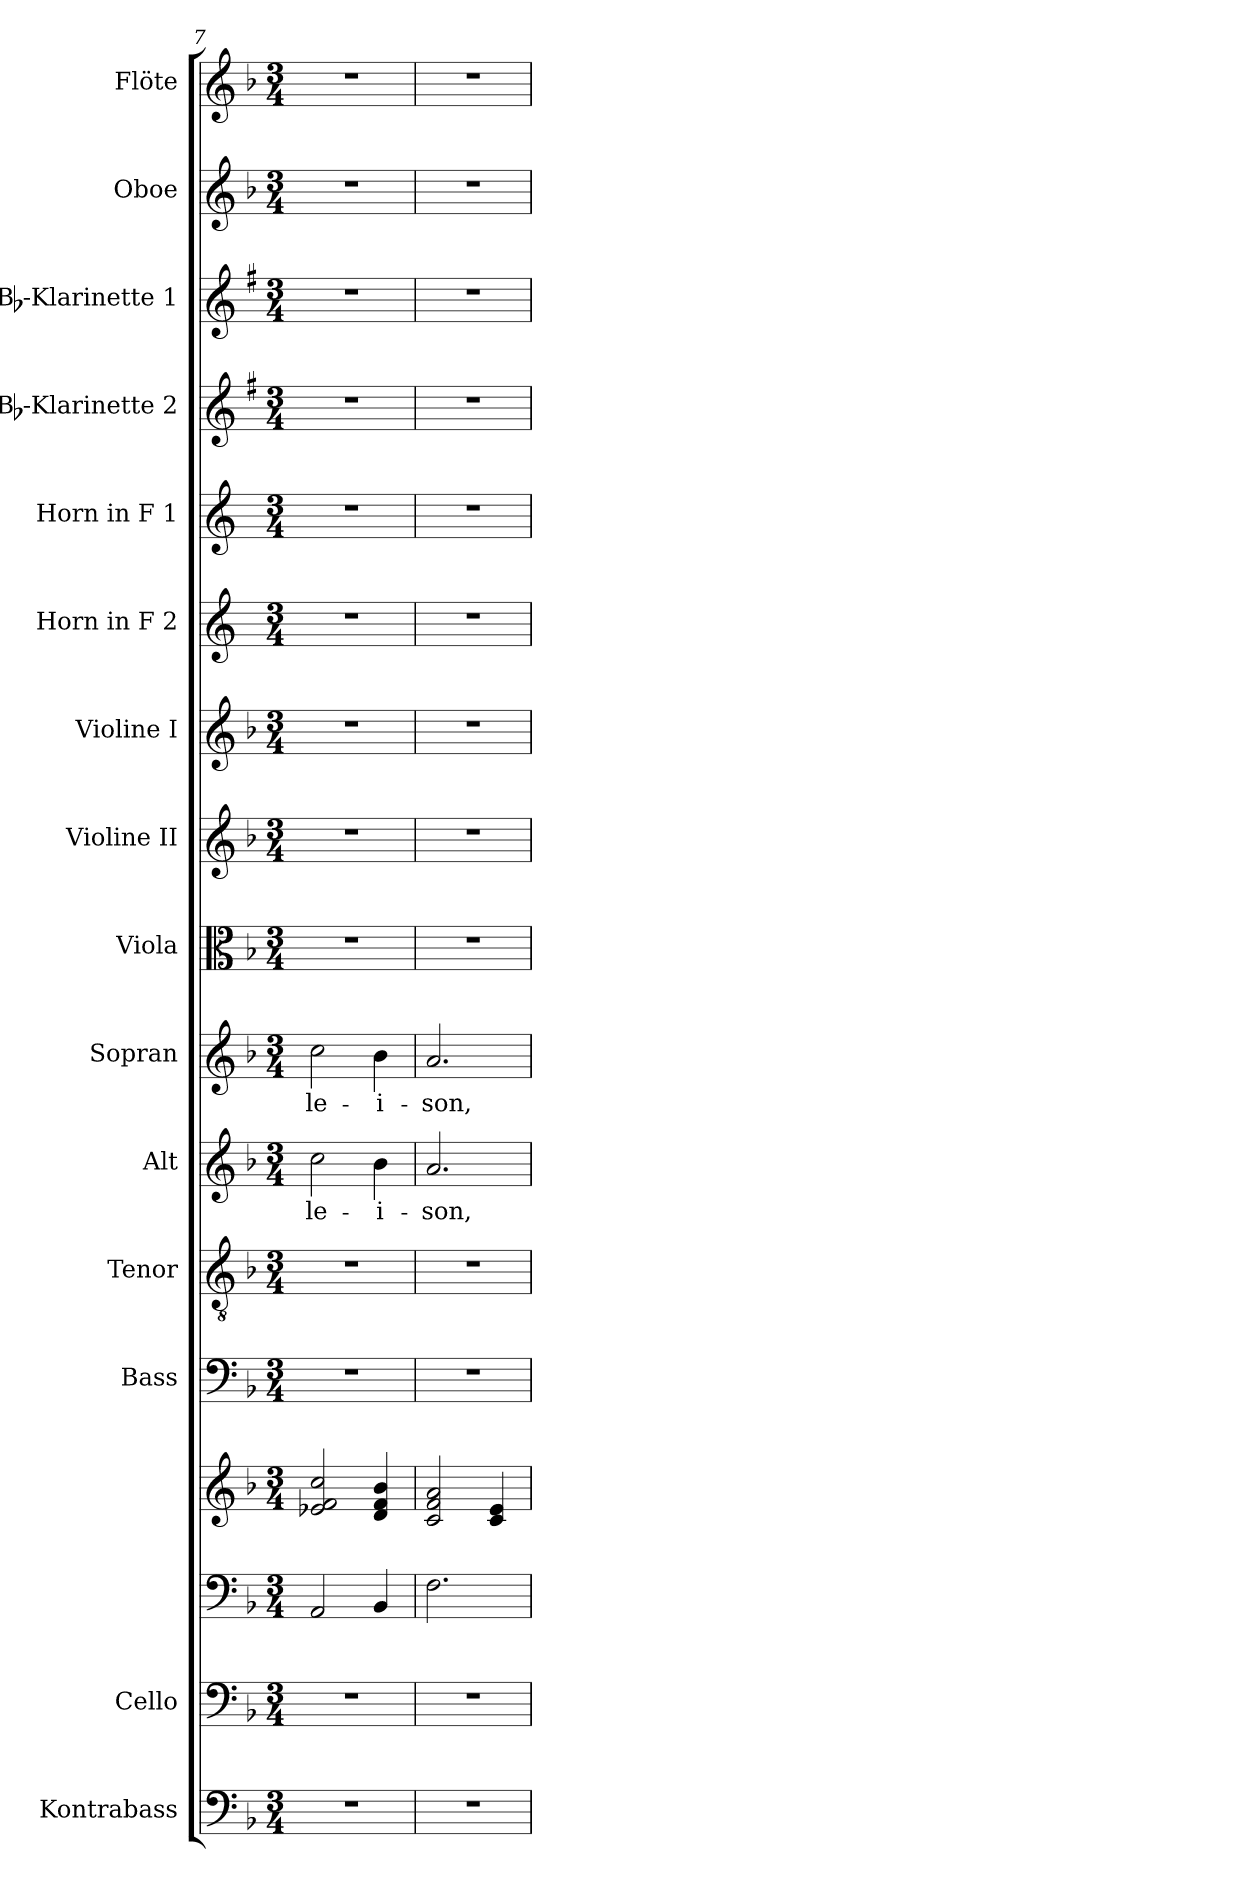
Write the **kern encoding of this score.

**kern	**kern	**kern	**kern	**kern	**kern	**kern	**text	**kern	**text	**kern	**kern	**kern	**kern	**kern	**kern	**kern	**kern	**kern
*part16	*part15	*part14	*part14	*part13	*part12	*part11	*part11	*part10	*part10	*part9	*part8	*part7	*part6	*part5	*part4	*part3	*part2	*part1
*staff17	*staff16	*staff15	*staff14	*staff13	*staff12	*staff11	*staff11	*staff10	*staff10	*staff9	*staff8	*staff7	*staff6	*staff5	*staff4	*staff3	*staff2	*staff1
*I"Kontrabass	*I"Cello	*	*	*I"Bass	*I"Tenor	*I"Alt	*	*I"Sopran	*	*I"Viola	*I"Violine II	*I"Violine I	*I"Horn in F 2	*I"Horn in F 1	*I"Bb-Klarinette 2	*I"Bb-Klarinette 1	*I"Oboe	*I"Flöte
*I'Kb.	*	*	*	*I'B.	*I'T.	*I'A.	*	*I'S.	*	*I'Vla.	*I'Vl. II	*I'Vl. I	*	*	*I'Bb Kl. 2	*I'Bb Kl. 1	*I'Ob.	*I'Fl.
*clefF4	*clefF4	*clefF4	*clefG2	*clefF4	*clefGv2	*clefG2	*	*clefG2	*	*clefC3	*clefG2	*clefG2	*clefG2	*clefG2	*clefG2	*clefG2	*clefG2	*clefG2
*ITrd7c12	*	*	*	*	*	*	*	*	*	*	*	*	*ITrd4c7	*ITrd4c7	*ITrd1c2	*ITrd1c2	*	*
*k[b-]	*k[b-]	*k[b-]	*k[b-]	*k[b-]	*k[b-]	*k[b-]	*	*k[b-]	*	*k[b-]	*k[b-]	*k[b-]	*k[b-]	*k[b-]	*k[b-]	*k[b-]	*k[b-]	*k[b-]
*F:	*F:	*F:	*F:	*F:	*F:	*F:	*	*F:	*	*F:	*F:	*F:	*F:	*F:	*F:	*F:	*F:	*F:
*M3/4	*M3/4	*M3/4	*M3/4	*M3/4	*M3/4	*M3/4	*	*M3/4	*	*M3/4	*M3/4	*M3/4	*M3/4	*M3/4	*M3/4	*M3/4	*M3/4	*M3/4
=7	=7	=7	=7	=7	=7	=7	=7	=7	=7	=7	=7	=7	=7	=7	=7	=7	=7	=7
!	!	!	!	!	!	!	!LO:LY:b	!	!LO:LY:b	!	!	!	!	!	!	!	!	!
2.r	2.r	2AA/	2e-X/ 2f/ 2cc/	2.r	2.r	2cc\	-le-	2cc\	-le-	2.r	2.r	2.r	2.r	2.r	2.r	2.r	2.r	2.r
!	!	!	!	!	!	!	!LO:LY:b	!	!LO:LY:b	!	!	!	!	!	!	!	!	!
.	.	4BB-/	4d/ 4f/ 4b-/	.	.	4b-\	-i-	4b-\	-i-	.	.	.	.	.	.	.	.	.
=8	=8	=8	=8	=8	=8	=8	=8	=8	=8	=8	=8	=8	=8	=8	=8	=8	=8	=8
!	!	!	!	!	!	!	!LO:LY:b	!	!LO:LY:b	!	!	!	!	!	!	!	!	!
2.r	2.r	2.F\	2c/ 2f/ 2a/	2.r	2.r	2.a/	-son,	2.a/	-son,	2.r	2.r	2.r	2.r	2.r	2.r	2.r	2.r	2.r
.	.	.	4c/ 4e/	.	.	.	.	.	.	.	.	.	.	.	.	.	.	.
=	=	=	=	=	=	=	=	=	=	=	=	=	=	=	=	=	=	=
*-	*-	*-	*-	*-	*-	*-	*-	*-	*-	*-	*-	*-	*-	*-	*-	*-	*-	*-
